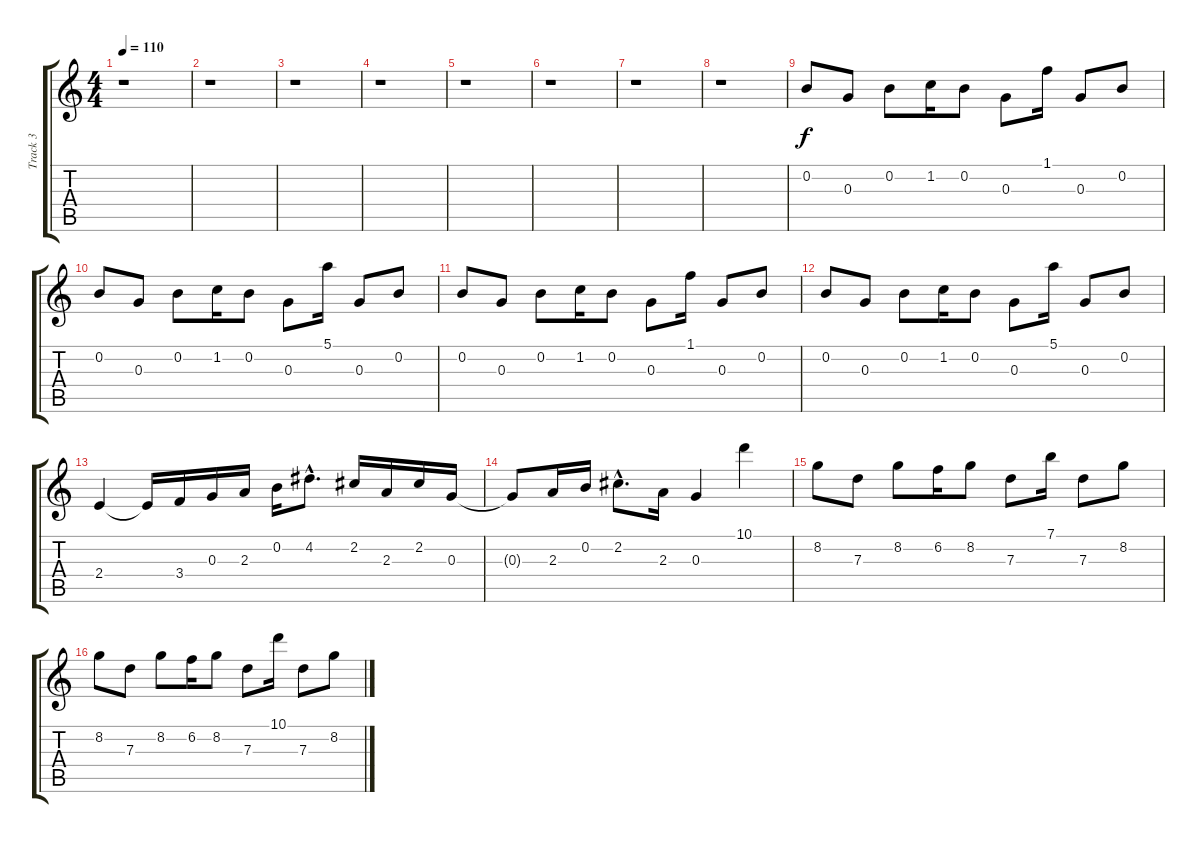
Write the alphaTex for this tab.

\track ("Track 3" "Track 3") {instrument distortionguitar}
\staff {score tabs}
\tuning (E4 B3 G3 D3 A2 E2) {hide}
\ts (4 4)
\tempo 110
\clef g2
\ks c
r.1{dy f} |
r.1 |
r.1 |
r.1 |
r.1 |
r.1 |
r.1 |
r.1 |
0.2.8 0.3.8 0.2.8 1.2.16 0.2.8 0.3.8 1.1.16 0.3.8 0.2.8 |
0.2.8 0.3.8 0.2.8 1.2.16 0.2.8 0.3.8 5.1.16 0.3.8 0.2.8 |
0.2.8 0.3.8 0.2.8 1.2.16 0.2.8 0.3.8 1.1.16 0.3.8 0.2.8 |
0.2.8 0.3.8 0.2.8 1.2.16 0.2.8 0.3.8 5.1.16 0.3.8 0.2.8 |
2.4.4 2.4{t}.16 3.4.16 0.3.16 2.3.16 0.2.16 4.2{hac}.8{d} 2.2.16 2.3.16 2.2.16 0.3.16 |
0.3{t}.8 2.3.16 0.2.16 2.2{hac}.8{d} 2.3.16 0.3.4 10.1.4 |
8.2.8 7.3.8 8.2.8 6.2.16 8.2.8 7.3.8 7.1.16 7.3.8 8.2.8 |
8.2.8 7.3.8 8.2.8 6.2.16 8.2.8 7.3.8 10.1.16 7.3.8 8.2.8
